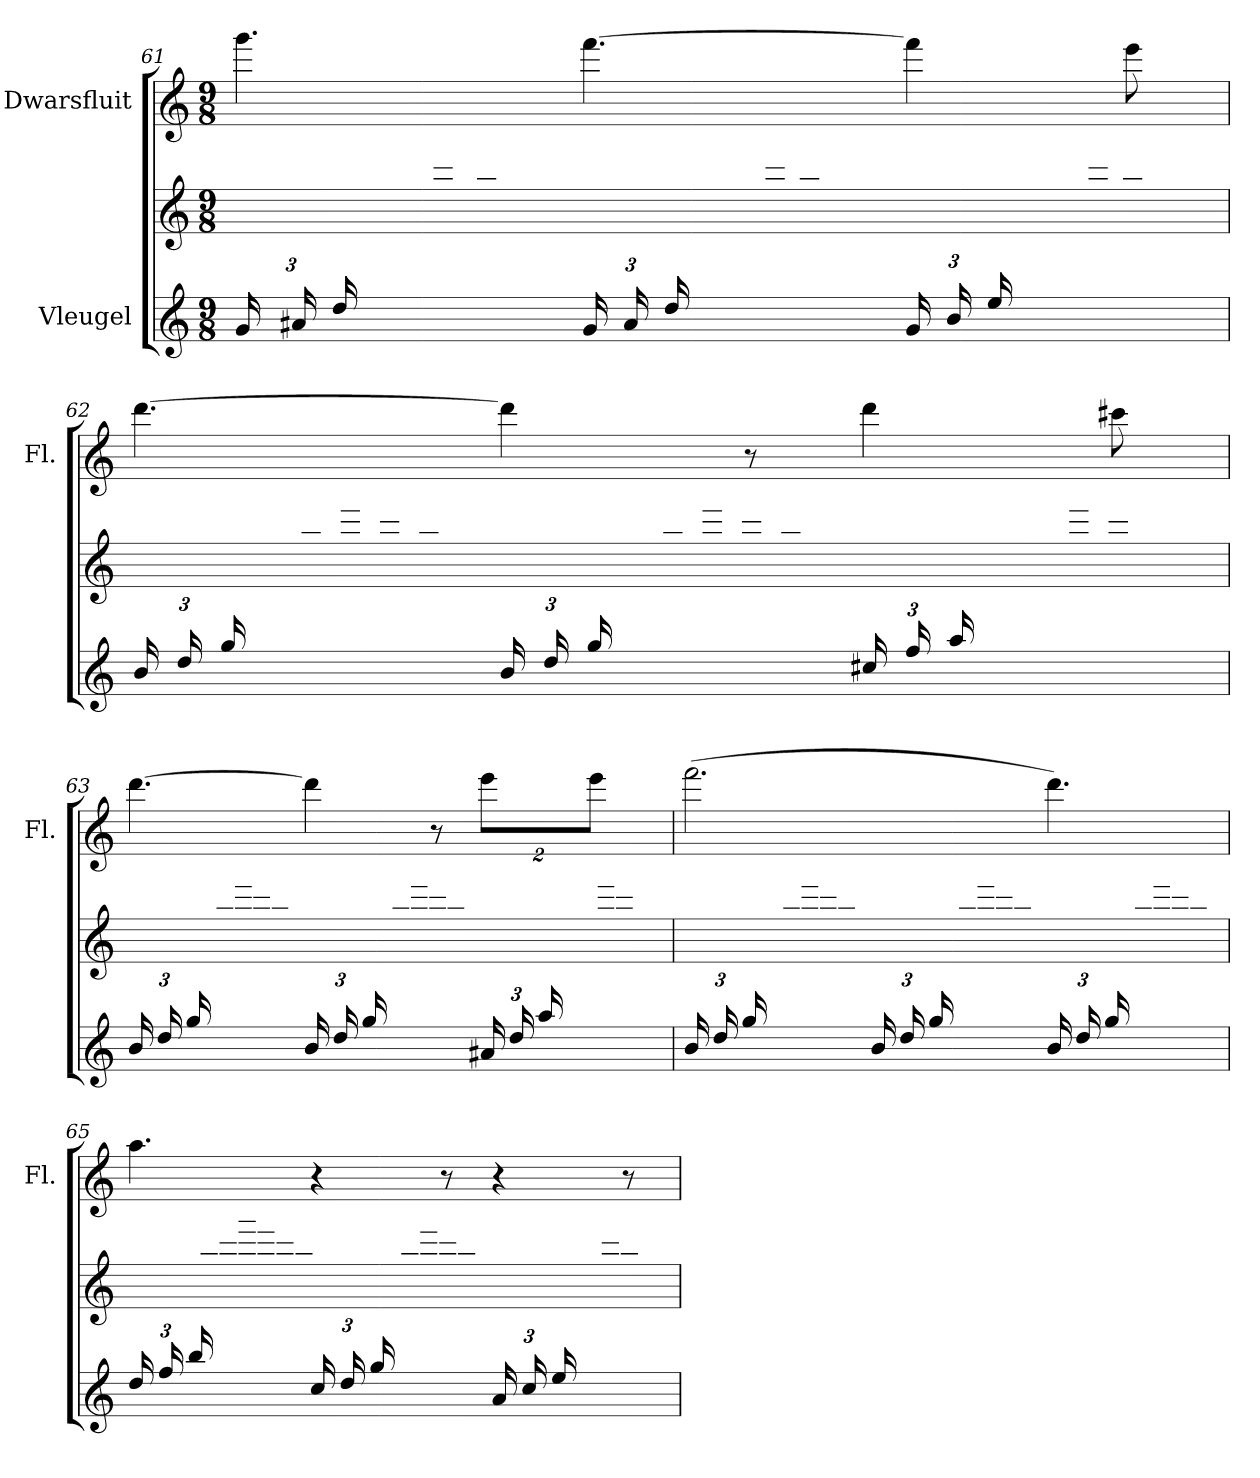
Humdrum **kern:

**kern	**kern	**kern
*part2	*part2	*part1
*staff3	*staff2	*staff1
*I"Vleugel	*	*I"Dwarsfluit
*	*	*I'Fl.
*clefG2	*clefG2	*clefG2
*k[]	*k[]	*k[]
*M9/8	*M9/8	*M9/8
*Xbrackettup	*	*
=61	=61	=61
*^	*	*
(24g/LL	1ryy	8ryy	4.ggg\
24a#X/	.	.	.
24dd/	.	.	.
4ryy	.	24cc#X\	.
.	.	24ffn\	.
.	.	24ccc#X\	.
.	.	24aa#X\	.
.	.	24ff\	.
.	.	24cc#\JJ)	.
(24g/LL	.	8ryy	[4.fff\
24a#/	.	.	.
24dd/	.	.	.
4ryy	.	24cc#\	.
.	.	24ff\	.
.	.	24ccc#\	.
.	.	24aa#\	.
.	.	24ff\	.
.	.	24cc#\JJ)	.
(24g/LL	.	8ryy	4fff\]
24b/	.	.	.
24ee/	.	.	.
4ryy	.	24dd\	.
.	.	24ff\	.
.	.	24ddd\	.
.	8ryy	24bb\	8eee\
.	.	24ff\	.
.	.	24dd\JJ)	.
!!LO:LB:g=z
=62	=62	=62	=62
(24b/LL	1ryy	8ryy	[4.ddd\
24dd/	.	.	.
24gg/	.	.	.
4ryy	.	24ff\	.
.	.	24aan\	.
.	.	24fff\	.
.	.	24ddd\	.
.	.	24aa\	.
.	.	24ff\JJ)	.
(24b/LL	.	8ryy	4ddd\]
24dd/	.	.	.
24gg/	.	.	.
4ryy	.	24ff\	.
.	.	24aa\	.
.	.	24fff\	.
.	.	24ddd\	8r
.	.	24aa\	.
.	.	24ff\JJ)	.
(24cc#X/LL	.	8ryy	4ddd\
24ff/	.	.	.
24aa/	.	.	.
4ryy	.	24ee\	.
.	.	24gg#X\	.
.	.	24eee\	.
.	8ryy	24ddd\	8ccc#X\
.	.	24gg#\	.
.	.	24ee\JJ)	.
!!LO:LB:g=z
=63	=63	=63	=63
(24b/LL	1ryy	8ryy	[4.ddd\
24dd/	.	.	.
24gg/	.	.	.
4ryy	.	24ff\	.
.	.	24aa\	.
.	.	24fff\	.
.	.	24ddd\	.
.	.	24aa\	.
.	.	24ff\JJ)	.
(24b/LL	.	8ryy	4ddd\]
24dd/	.	.	.
24gg/	.	.	.
4ryy	.	24ff\	.
.	.	24aa\	.
.	.	24fff\	.
.	.	24ddd\	8r
.	.	24aa\	.
.	.	24ff\JJ)	.
*	*	*	*Xbrackettup
(24a#X/LL	.	8ryy	16%3eee\L
24dd/	.	.	.
24aa/	.	.	.
4ryy	.	24ee\	.
.	.	24gg#X\	.
.	.	.	16%3eee\J
.	.	24eee\	.
.	8ryy	24ddd\	.
.	.	24gg#\	.
.	.	24ee\JJ)	.
!!LO:LB:g=z
=64	=64	=64	=64
(24b/LL	1ryy	8ryy	(2.fff\
24dd/	.	.	.
24gg/	.	.	.
4ryy	.	24ff\	.
.	.	24aan\	.
.	.	24fff\	.
.	.	24ddd\	.
.	.	24aa\	.
.	.	24ff\JJ)	.
(24b/LL	.	8ryy	.
24dd/	.	.	.
24gg/	.	.	.
4ryy	.	24ff\	.
.	.	24aa\	.
.	.	24fff\	.
.	.	24ddd\	.
.	.	24aa\	.
.	.	24ff\JJ)	.
(24b/LL	.	8ryy	4.ddd\)
24dd/	.	.	.
24gg/	.	.	.
4ryy	.	24ff\	.
.	.	24aa\	.
.	.	24fff\	.
.	8ryy	24ddd\	.
.	.	24aa\	.
.	.	24ff\JJ)	.
!!LO:PB:g=z
=65	=65	=65	=65
(24dd/LL	1ryy	8ryy	4.aa\
24ff/	.	.	.
24bb/	.	.	.
4ryy	.	24aa\	.
.	.	24ddd\	.
.	.	24aaa\	.
.	.	24fff\	.
.	.	24ddd\	.
.	.	24aa\JJ)	.
(24cc/LL	.	8ryy	4r
24dd/	.	.	.
24gg/	.	.	.
4ryy	.	24ff\	.
.	.	24aa\	.
.	.	24fff\	.
.	.	24ddd\	8r
.	.	24aa\	.
.	.	24ff\JJ)	.
(24a/LL	.	8ryy	4r
24cc/	.	.	.
24ee/	.	.	.
4ryy	.	24dd\	.
.	.	24ff\	.
.	.	24ddd\	.
.	8ryy	24aa\	8r
.	.	24ff\	.
.	.	24dd\JJ)	.
*v	*v	*	*
=	=	=
*-	*-	*-
